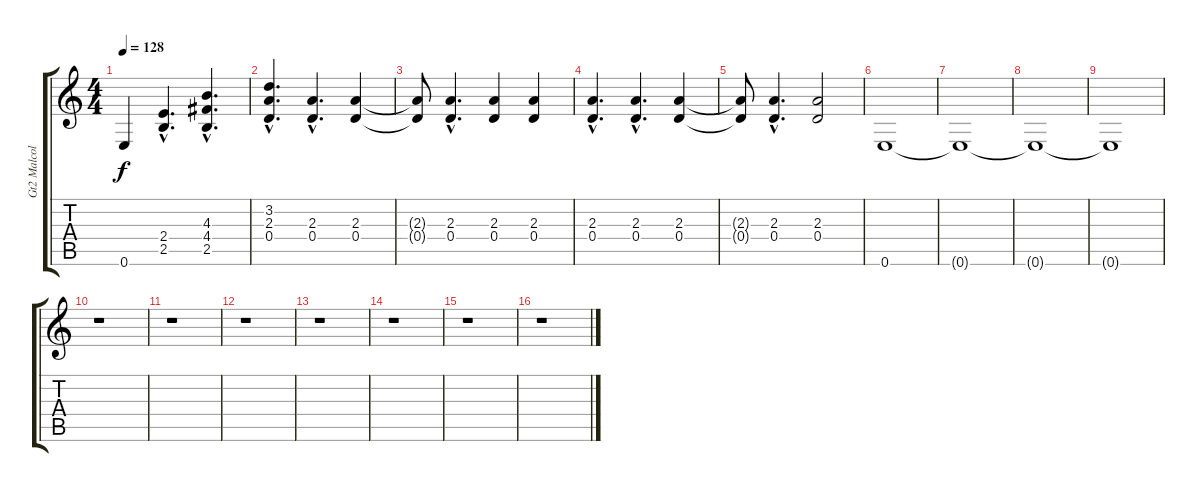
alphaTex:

\track ("Gt2 Malcolm" "Gt2 Malcol") {instrument overdrivenguitar}
\staff {score tabs}
\tuning (E4 B3 G3 D3 A2 E2) {hide}
\ts (4 4)
\tempo 128
\clef g2
\ks c
0.6.4{dy f} (2.4{hac} 2.5{hac}).4{d} (4.3{hac} 4.4{hac} 2.5{hac}).4{d} |
(3.2{hac} 2.3{hac} 0.4{hac}).4{d} (2.3{hac} 0.4{hac}).4{d} (2.3 0.4).4 |
(2.3{t} 0.4{t}).8 (2.3{hac} 0.4{hac}).4{d} (2.3 0.4).4 (2.3 0.4).4 |
(2.3{hac} 0.4{hac}).4{d} (2.3{hac} 0.4{hac}).4{d} (2.3 0.4).4 |
(2.3{t} 0.4{t}).8 (2.3{hac} 0.4{hac}).4{d} (2.3 0.4).2 |
0.6.1 |
0.6{t}.1 |
0.6{t}.1 |
0.6{t}.1 |
r.1 |
r.1 |
r.1 |
r.1 |
r.1 |
r.1 |
r.1
